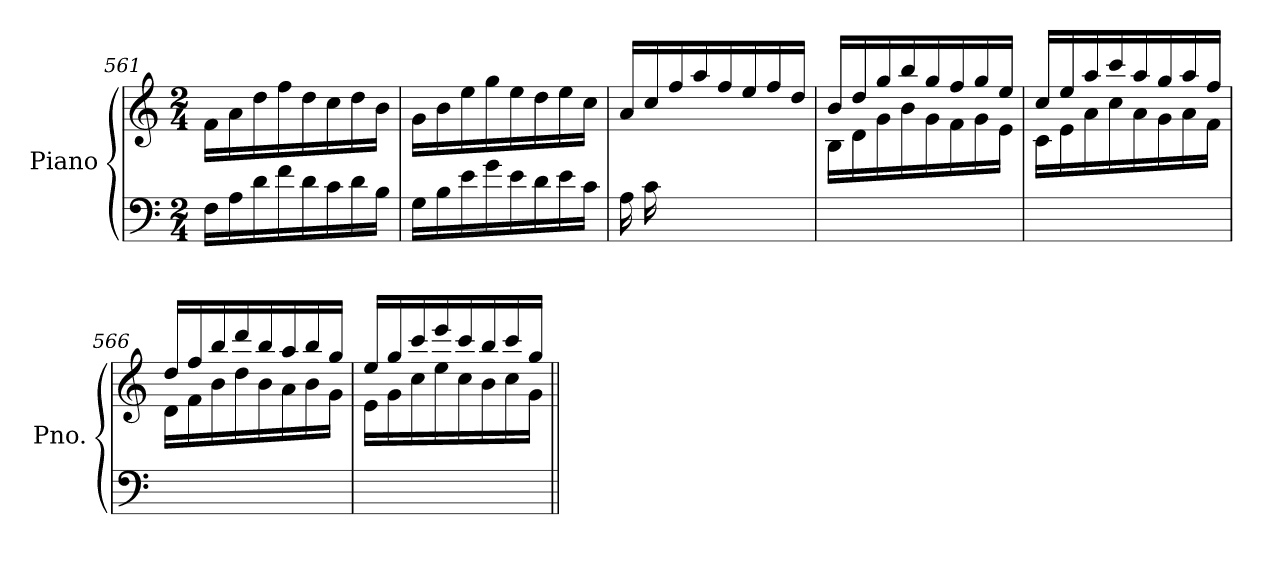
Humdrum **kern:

**kern	**kern
*part1	*part1
*staff2	*staff1
*I"Piano	*
*I'Pno.	*
*clefF4	*clefG2
*k[]	*k[]
*M2/4	*M2/4
=561	=561
16F\LL	16f\LL
16A\	16a\
16d\	16dd\
16f\	16ff\
16d\	16dd\
16c\	16cc\
16d\	16dd\
16B\JJ	16b\JJ
=562	=562
16G\LL	16g\LL
16B\	16b\
16e\	16ee\
16g\	16gg\
16e\	16ee\
16d\	16dd\
16e\	16ee\
16c\JJ	16cc\JJ
=563	=563
*	*^
16A\LL	16a/LL	8ryy
16c\	16cc/	.
4.ryy	16ff/	16f\
.	16aa/	16a\
.	16ff/	16f\
.	16ee/	16e\
.	16ff/	16f\
.	16dd/JJ	16d\JJ
=564	=564	=564
2ryy	16b/LL	16B\LL
.	16dd/	16d\
.	16gg/	16g\
.	16bb/	16b\
.	16gg/	16g\
.	16ff/	16f\
.	16gg/	16g\
.	16ee/JJ	16e\JJ
!!LO:LB:g=z	!!
=565	=565	=565
2ryy	16cc/LL	16c\LL
.	16ee/	16e\
.	16aa/	16a\
.	16ccc/	16cc\
.	16aa/	16a\
.	16gg/	16g\
.	16aa/	16a\
.	16ff/JJ	16f\JJ
=566	=566	=566
2ryy	16dd/LL	16d\LL
.	16ff/	16f\
.	16bb/	16b\
.	16ddd/	16dd\
.	16bb/	16b\
.	16aa/	16a\
.	16bb/	16b\
.	16gg/JJ	16g\JJ
=567	=567	=567
2ryy	16ee/LL	16e\LL
.	16gg/	16g\
.	16ccc/	16cc\
.	16eee/	16ee\
.	16ccc/	16cc\
.	16bb/	16b\
.	16ccc/	16cc\
.	16gg/JJ	16g\JJ
*	*v	*v
=||	=||
*-	*-
